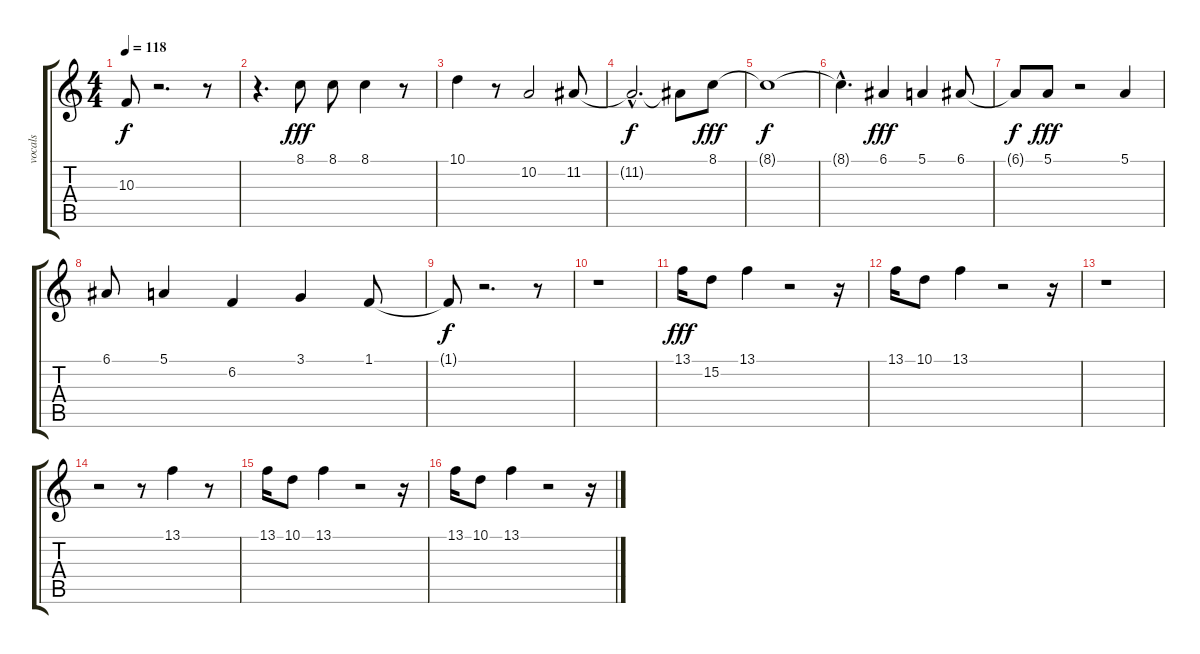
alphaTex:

\track ("vocals" "vocals") {instrument flute}
\staff {score tabs}
\tuning (E4 B3 G3 D3 A2 E2) {hide}
\ts (4 4)
\tempo 118
\clef g2
\ks c
10.3{t}.8{dy f} r.2{d} r.8 |
r.4{d} 8.1.8{dy fff} 8.1.8 8.1.4 r.8 |
10.1.4 r.8 10.2.2 11.2.8 |
11.2{hac t}.2{d dy f} 11.2{t}.8 8.1.8{dy fff} |
8.1{t}.1{dy f} |
8.1{hac t}.4{d} 6.1.4{dy fff} 5.1.4 6.1.8 |
6.1{t}.8{dy f} 5.1.8{dy fff} r.2 5.1.4 |
6.1.8 5.1.4 6.2.4 3.1.4 1.1.8 |
1.1{t}.8{dy f} r.2{d} r.8 |
r.1 |
13.1.16{dy fff} 15.2.8 13.1.4 r.2 r.16 |
13.1.16 10.1.8 13.1.4 r.2 r.16 |
r.1 |
r.2 r.8 13.1.4 r.8 |
13.1.16 10.1.8 13.1.4 r.2 r.16 |
13.1.16 10.1.8 13.1.4 r.2 r.16
